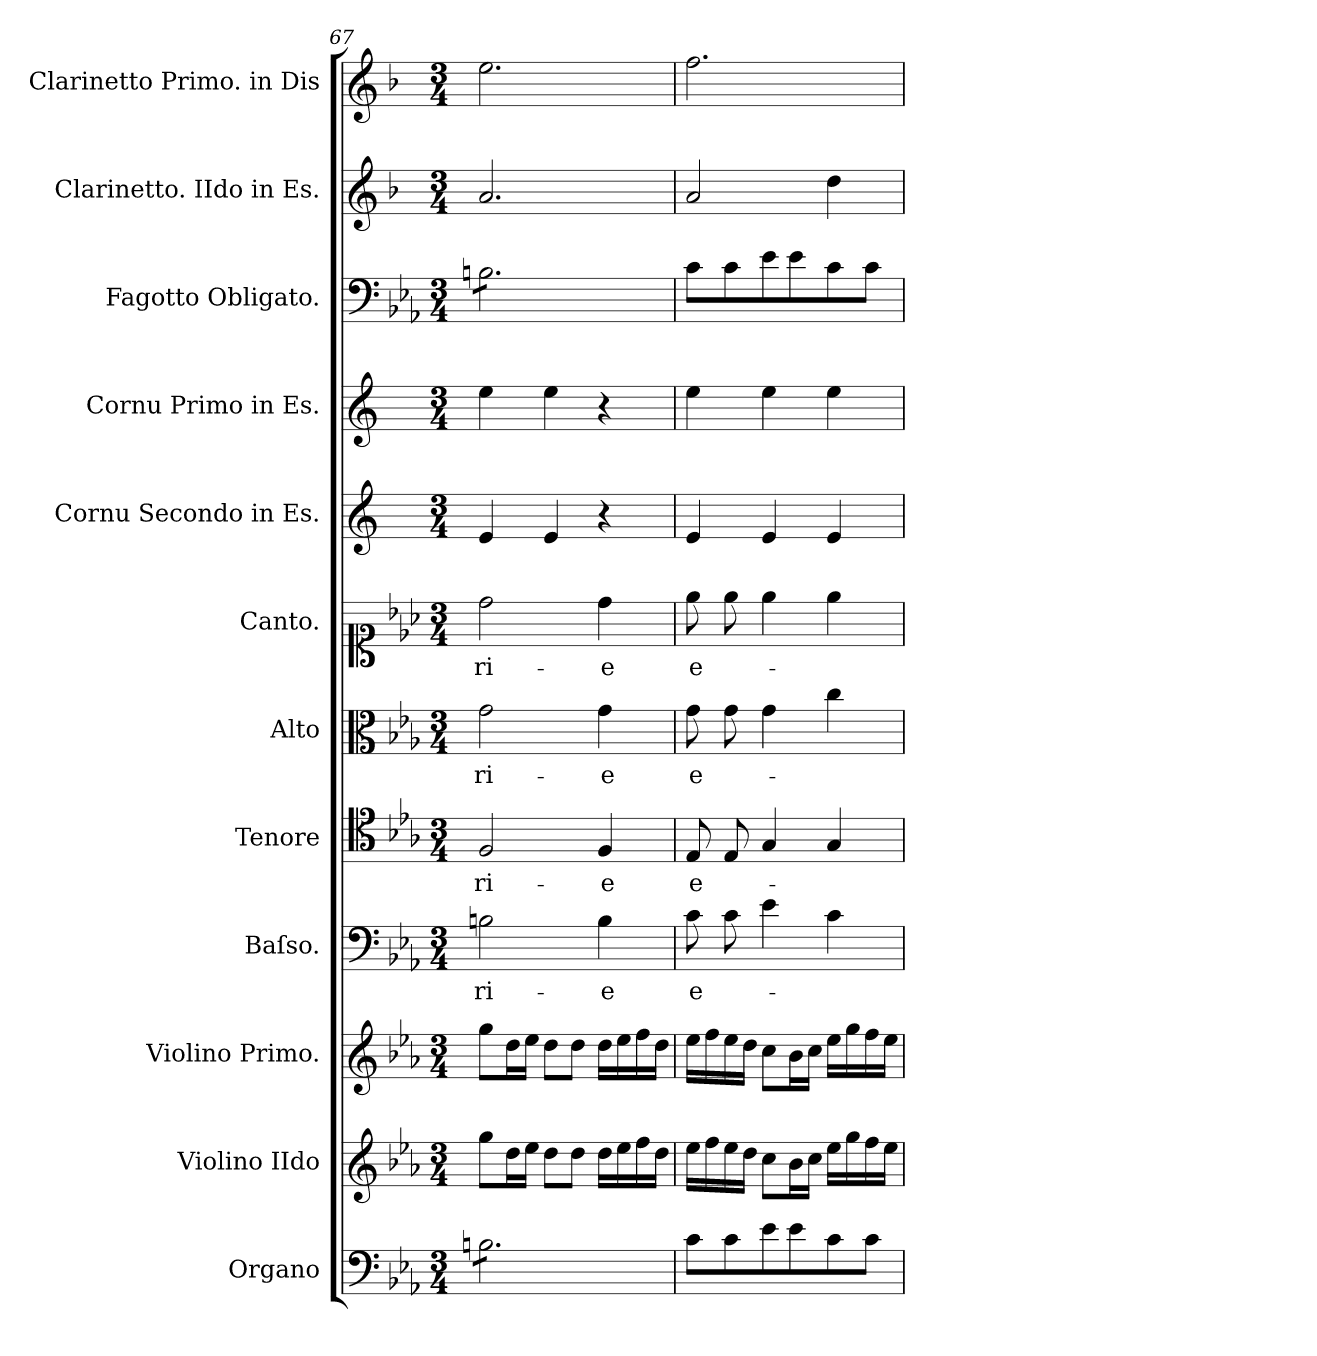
**kern	**kern	**kern	**kern	**text	**kern	**text	**kern	**text	**kern	**text	**kern	**kern	**kern	**kern	**kern
*part12	*part11	*part10	*part9	*part9	*part8	*part8	*part7	*part7	*part6	*part6	*part5	*part4	*part3	*part2	*part1
*staff12	*staff11	*staff10	*staff9	*staff9	*staff8	*staff8	*staff7	*staff7	*staff6	*staff6	*staff5	*staff4	*staff3	*staff2	*staff1
*I"Organo	*I"Violino IIdo	*I"Violino Primo.	*I"Baſso.	*	*I"Tenore	*	*I"Alto	*	*I"Canto.	*	*I"Cornu Secondo in Es.	*I"Cornu Primo in Es.	*I"Fagotto Obligato.	*I"Clarinetto. IIdo in Es.	*I"Clarinetto Primo. in Dis
*I'org	*I'vl II	*I'vl I	*I'B	*	*I'T	*	*I'A	*	*	*	*I'cor 2 in E♭	*I'cor 1 in E♭	*I'fag	*I'cl 2 in E♭	*I'cl 2 in E♭
*clefF4	*clefG2	*clefG2	*clefF4	*	*clefC4	*	*clefC3	*	*clefC1	*	*clefG2	*clefG2	*clefF4	*clefG2	*clefG2
*	*	*	*	*	*	*	*	*	*	*	*ITrd5c9	*ITrd5c9	*	*ITrd1c2	*ITrd1c2
*k[b-e-a-]	*k[b-e-a-]	*k[b-e-a-]	*k[b-e-a-]	*	*k[b-e-a-]	*	*k[b-e-a-]	*	*k[b-e-a-]	*	*k[b-e-a-]	*k[b-e-a-]	*k[b-e-a-]	*k[b-e-a-]	*k[b-e-a-]
*M3/4	*M3/4	*M3/4	*M3/4	*	*M3/4	*	*M3/4	*	*M3/4	*	*M3/4	*M3/4	*M3/4	*M3/4	*M3/4
=67	=67	=67	=67	=67	=67	=67	=67	=67	=67	=67	=67	=67	=67	=67	=67
*tremolo	*	*	*	*	*	*	*	*	*	*	*	*	*	*	*
*	*	*	*	*	*	*	*	*	*	*	*	*	*tremolo	*	*
8Bn\L	8gg\L	8gg\L	2Bn\	-ri-	2F/	-ri-	2g\	-ri-	2dd\	-ri-	4G/	4g\	8Bn\L	2.g/	2.dd\
8Bn\	16dd\L	16dd\L	.	.	.	.	.	.	.	.	.	.	8Bn\	.	.
.	16ee-\JJ	16ee-\JJ	.	.	.	.	.	.	.	.	.	.	.	.	.
8Bn\	8dd\L	8dd\L	.	.	.	.	.	.	.	.	4G/	4g\	8Bn\	.	.
8Bn\	8dd\J	8dd\J	.	.	.	.	.	.	.	.	.	.	8Bn\	.	.
8Bn\	16dd\LL	16dd\LL	4B\	-e	4F/	-e	4g\	-e	4dd\	-e	4r	4r	8Bn\	.	.
.	16ee-\	16ee-\	.	.	.	.	.	.	.	.	.	.	.	.	.
8Bn\J	16ff\	16ff\	.	.	.	.	.	.	.	.	.	.	8Bn\J	.	.
*	*	*	*	*	*	*	*	*	*	*	*	*	*Xtremolo	*	*
*Xtremolo	*	*	*	*	*	*	*	*	*	*	*	*	*	*	*
.	16dd\JJ	16dd\JJ	.	.	.	.	.	.	.	.	.	.	.	.	.
=68	=68	=68	=68	=68	=68	=68	=68	=68	=68	=68	=68	=68	=68	=68	=68
8c\L	16ee-\LL	16ee-\LL	8c\	e-	8E-/	e-	8g\	e-	8ee-\	e-	4G/	4g\	8c\L	2g/	2.ee-\
.	16ff\	16ff\	.	.	.	.	.	.	.	.	.	.	.	.	.
8c\	16ee-\	16ee-\	8c\	.	8E-/	.	8g\	.	8ee-\	.	.	.	8c\	.	.
.	16dd\JJ	16dd\JJ	.	.	.	.	.	.	.	.	.	.	.	.	.
8e-\	8cc\L	8cc\L	4e-\	.	4G/	.	4g\	.	4ee-\	.	4G/	4g\	8e-\	.	.
8e-\	16b-\L	16b-\L	.	.	.	.	.	.	.	.	.	.	8e-\	.	.
.	16cc\JJ	16cc\JJ	.	.	.	.	.	.	.	.	.	.	.	.	.
8c\	16ee-\LL	16ee-\LL	4c\	.	4G/	.	4cc\	.	4ee-\	.	4G/	4g\	8c\	4cc\	.
.	16gg\	16gg\	.	.	.	.	.	.	.	.	.	.	.	.	.
8c\J	16ff\	16ff\	.	.	.	.	.	.	.	.	.	.	8c\J	.	.
.	16ee-\JJ	16ee-\JJ	.	.	.	.	.	.	.	.	.	.	.	.	.
=	=	=	=	=	=	=	=	=	=	=	=	=	=	=	=
*-	*-	*-	*-	*-	*-	*-	*-	*-	*-	*-	*-	*-	*-	*-	*-
